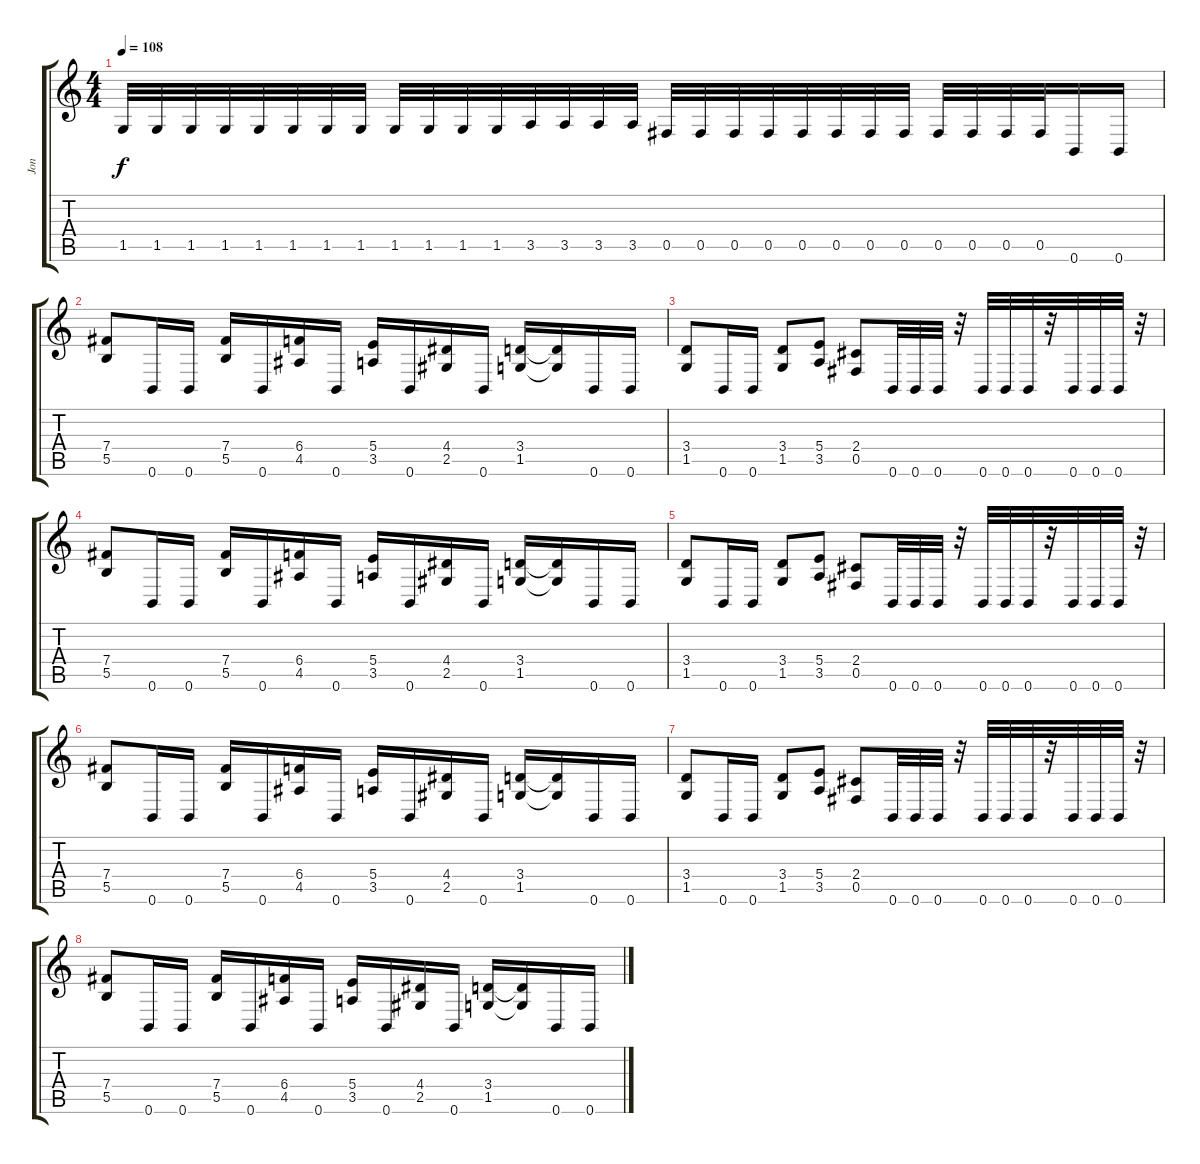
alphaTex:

\track ("Jon" "Jon") {instrument distortionguitar}
\staff {score tabs}
\tuning (Db4 Ab3 E3 B2 Gb2 B1) {hide}
\ts (4 4)
\tempo 108
\clef g2
\ks c
1.5.32{dy f} 1.5.32 1.5.32 1.5.32 1.5.32 1.5.32 1.5.32 1.5.32 1.5.32 1.5.32 1.5.32 1.5.32 3.5.32 3.5.32 3.5.32 3.5.32 0.5.32 0.5.32 0.5.32 0.5.32 0.5.32 0.5.32 0.5.32 0.5.32 0.5.32 0.5.32 0.5.32 0.5.32 0.6.16 0.6.16 |
(7.4 5.5).8 0.6.16 0.6.16 (7.4 5.5).16 0.6.16 (6.4 4.5).16 0.6.16 (5.4 3.5).16 0.6.16 (4.4 2.5).16 0.6.16 (3.4 1.5).16 (3.4{t} 1.5{t}).16 0.6.16 0.6.16 |
(3.4 1.5).8 0.6.16 0.6.16 (3.4 1.5).8 (5.4 3.5).8 (2.4 0.5).8 0.6.32 0.6.32 0.6.32 r.32 0.6.32 0.6.32 0.6.32 r.32 0.6.32 0.6.32 0.6.32 r.32 |
(7.4 5.5).8 0.6.16 0.6.16 (7.4 5.5).16 0.6.16 (6.4 4.5).16 0.6.16 (5.4 3.5).16 0.6.16 (4.4 2.5).16 0.6.16 (3.4 1.5).16 (3.4{t} 1.5{t}).16 0.6.16 0.6.16 |
(3.4 1.5).8 0.6.16 0.6.16 (3.4 1.5).8 (5.4 3.5).8 (2.4 0.5).8 0.6.32 0.6.32 0.6.32 r.32 0.6.32 0.6.32 0.6.32 r.32 0.6.32 0.6.32 0.6.32 r.32 |
(7.4 5.5).8 0.6.16 0.6.16 (7.4 5.5).16 0.6.16 (6.4 4.5).16 0.6.16 (5.4 3.5).16 0.6.16 (4.4 2.5).16 0.6.16 (3.4 1.5).16 (3.4{t} 1.5{t}).16 0.6.16 0.6.16 |
(3.4 1.5).8 0.6.16 0.6.16 (3.4 1.5).8 (5.4 3.5).8 (2.4 0.5).8 0.6.32 0.6.32 0.6.32 r.32 0.6.32 0.6.32 0.6.32 r.32 0.6.32 0.6.32 0.6.32 r.32 |
(7.4 5.5).8 0.6.16 0.6.16 (7.4 5.5).16 0.6.16 (6.4 4.5).16 0.6.16 (5.4 3.5).16 0.6.16 (4.4 2.5).16 0.6.16 (3.4 1.5).16 (3.4{t} 1.5{t}).16 0.6.16 0.6.16
